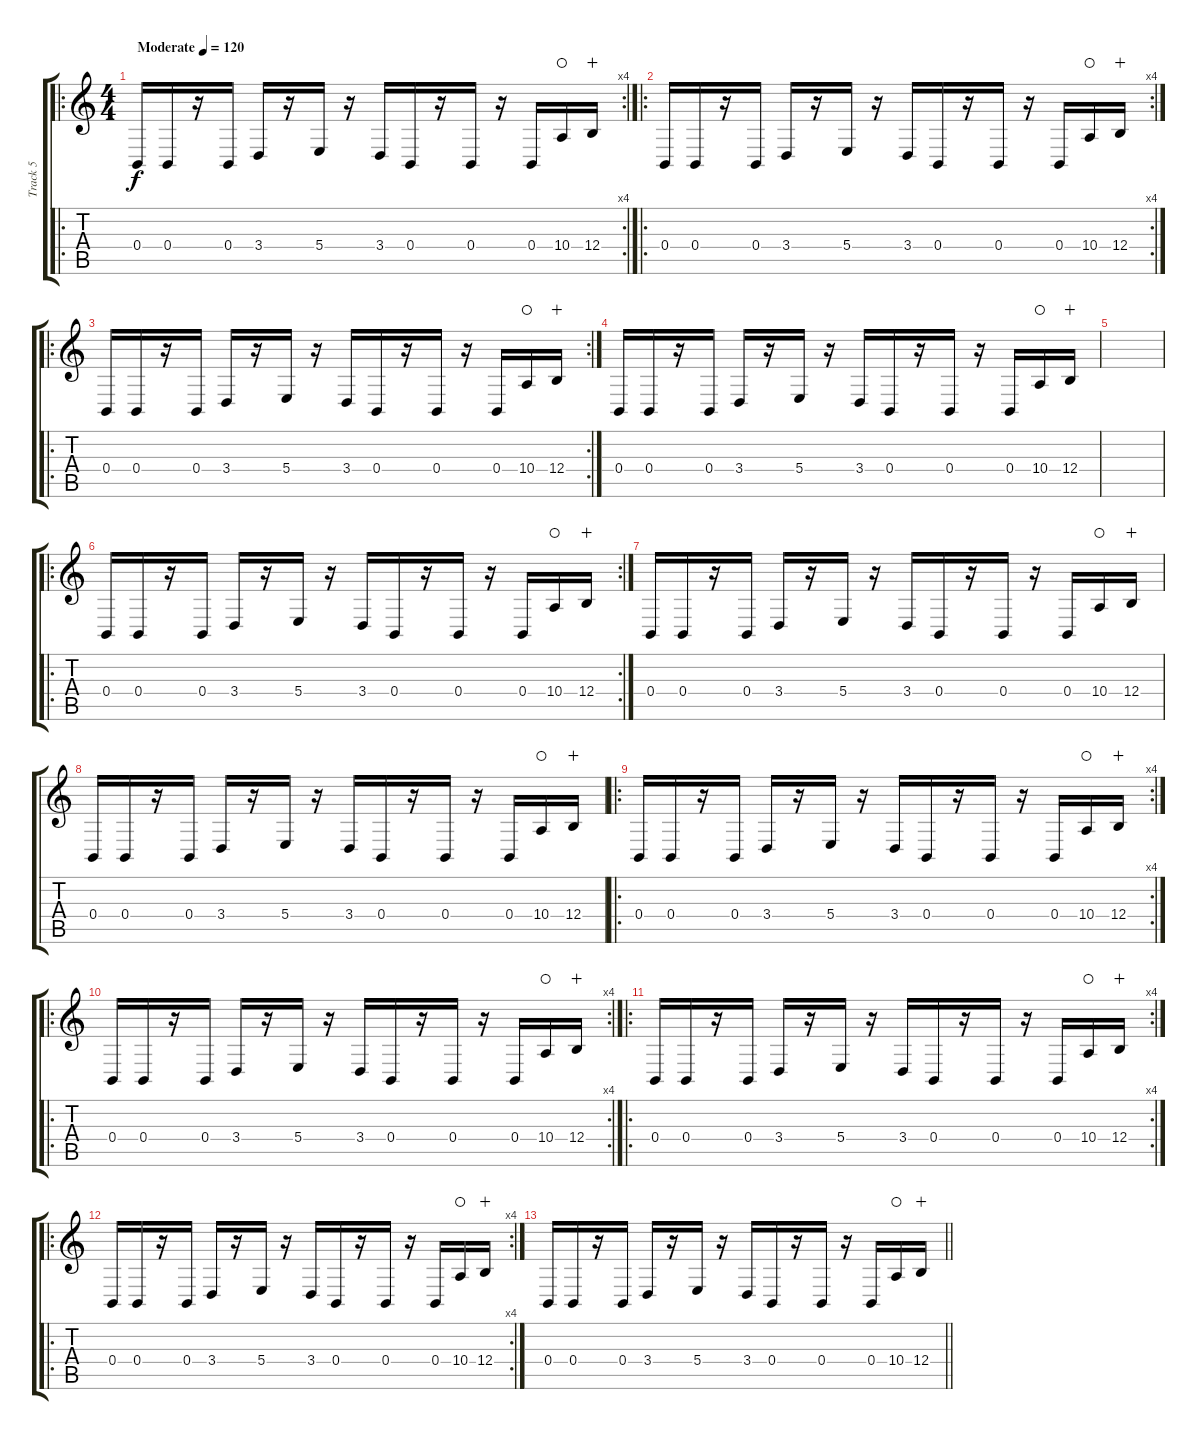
\track ("Track 5" "Track 5") {instrument lead8bassandlead}
\staff {score tabs}
\tuning (Db4 Ab3 E3 B2 Gb2 B1) {hide}
\ro
\rc 4
\ts (4 4)
\tempo (120 "Moderate")
\clef g2
\ks c
0.4.16{dy f instrument lead8bassandlead} 0.4.16 r.16 0.4.16 3.4.16 r.16 5.4.16 r.16 3.4.16 0.4.16 r.16 0.4.16 r.16 0.4.16 10.4.16{waho} 12.4.16{wahc} |
\ro
\rc 4
0.4.16 0.4.16 r.16 0.4.16 3.4.16 r.16 5.4.16 r.16 3.4.16 0.4.16 r.16 0.4.16 r.16 0.4.16 10.4.16{waho} 12.4.16{wahc} |
\ro
\rc 2
0.4.16 0.4.16 r.16 0.4.16 3.4.16 r.16 5.4.16 r.16 3.4.16 0.4.16 r.16 0.4.16 r.16 0.4.16 10.4.16{waho} 12.4.16{wahc} |
0.4.16 0.4.16 r.16 0.4.16 3.4.16 r.16 5.4.16 r.16 3.4.16 0.4.16 r.16 0.4.16 r.16 0.4.16 10.4.16{waho} 12.4.16{wahc} |
|
\ro
\rc 2
0.4.16 0.4.16 r.16 0.4.16 3.4.16 r.16 5.4.16 r.16 3.4.16 0.4.16 r.16 0.4.16 r.16 0.4.16 10.4.16{waho} 12.4.16{wahc} |
0.4.16 0.4.16 r.16 0.4.16 3.4.16 r.16 5.4.16 r.16 3.4.16 0.4.16 r.16 0.4.16 r.16 0.4.16 10.4.16{waho} 12.4.16{wahc} |
0.4.16 0.4.16 r.16 0.4.16 3.4.16 r.16 5.4.16 r.16 3.4.16 0.4.16 r.16 0.4.16 r.16 0.4.16 10.4.16{waho} 12.4.16{wahc} |
\ro
\rc 4
0.4.16 0.4.16 r.16 0.4.16 3.4.16 r.16 5.4.16 r.16 3.4.16 0.4.16 r.16 0.4.16 r.16 0.4.16 10.4.16{waho} 12.4.16{wahc} |
\ro
\rc 4
0.4.16 0.4.16 r.16 0.4.16 3.4.16 r.16 5.4.16 r.16 3.4.16 0.4.16 r.16 0.4.16 r.16 0.4.16 10.4.16{waho} 12.4.16{wahc} |
\ro
\rc 4
0.4.16 0.4.16 r.16 0.4.16 3.4.16 r.16 5.4.16 r.16 3.4.16 0.4.16 r.16 0.4.16 r.16 0.4.16 10.4.16{waho} 12.4.16{wahc} |
\ro
\rc 4
0.4.16 0.4.16 r.16 0.4.16 3.4.16 r.16 5.4.16 r.16 3.4.16 0.4.16 r.16 0.4.16 r.16 0.4.16 10.4.16{waho} 12.4.16{wahc} |
\barLineRight lightlight
0.4.16 0.4.16 r.16 0.4.16 3.4.16 r.16 5.4.16 r.16 3.4.16 0.4.16 r.16 0.4.16 r.16 0.4.16 10.4.16{waho} 12.4.16{wahc}
